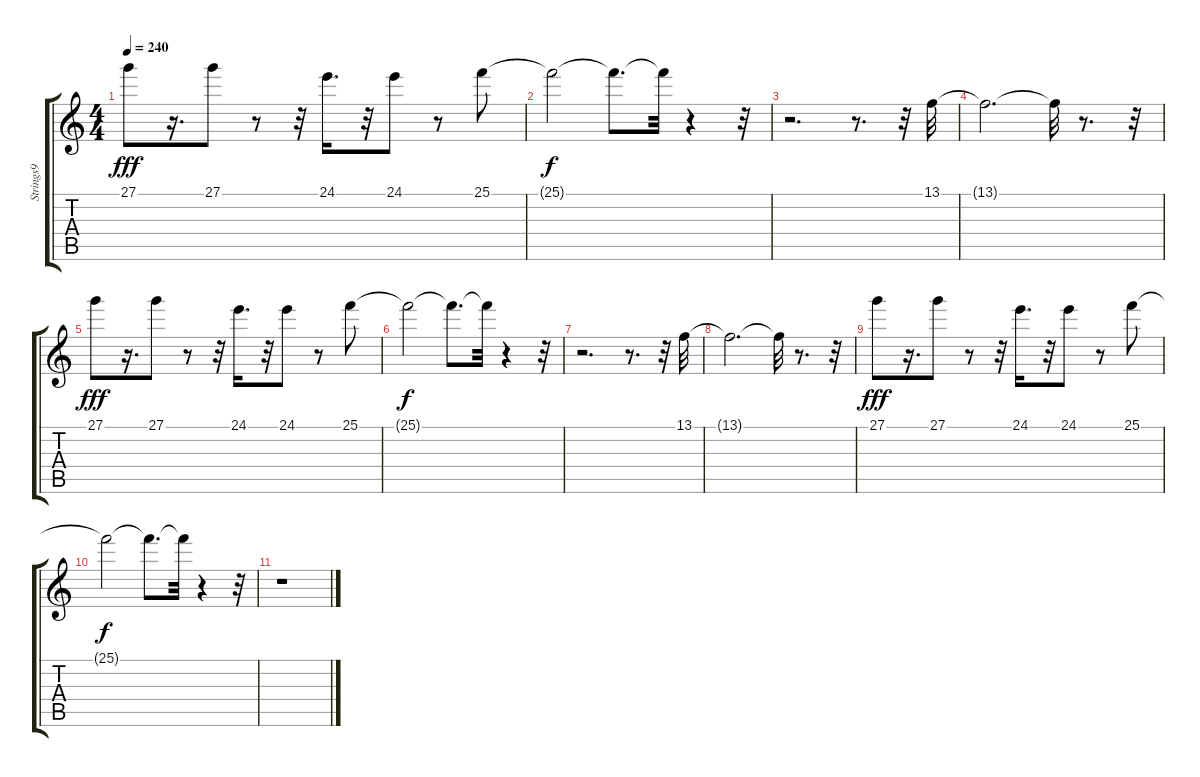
\track ("Strings9" "Strings9") {instrument stringensemble1}
\staff {score tabs}
\tuning (E4 B3 G3 D3 A2 E2) {hide}
\ts (4 4)
\tempo 240
\clef g2
\ks c
27.1.8{dy fff} r.16{d} 27.1.8 r.8 r.32 24.1.16{d} r.32 24.1.8 r.8 25.1.8 |
25.1{t}.2{dy f} 25.1{t}.8{d} 25.1{t}.32 r.4 r.32 |
r.2{d} r.8{d} r.32 13.1.32 |
13.1{t}.2{d} 13.1{t}.32 r.8{d} r.32 |
27.1.8{dy fff} r.16{d} 27.1.8 r.8 r.32 24.1.16{d} r.32 24.1.8 r.8 25.1.8 |
25.1{t}.2{dy f} 25.1{t}.8{d} 25.1{t}.32 r.4 r.32 |
r.2{d} r.8{d} r.32 13.1.32 |
13.1{t}.2{d} 13.1{t}.32 r.8{d} r.32 |
27.1.8{dy fff} r.16{d} 27.1.8 r.8 r.32 24.1.16{d} r.32 24.1.8 r.8 25.1.8 |
25.1{t}.2{dy f} 25.1{t}.8{d} 25.1{t}.32 r.4 r.32 |
r.1
